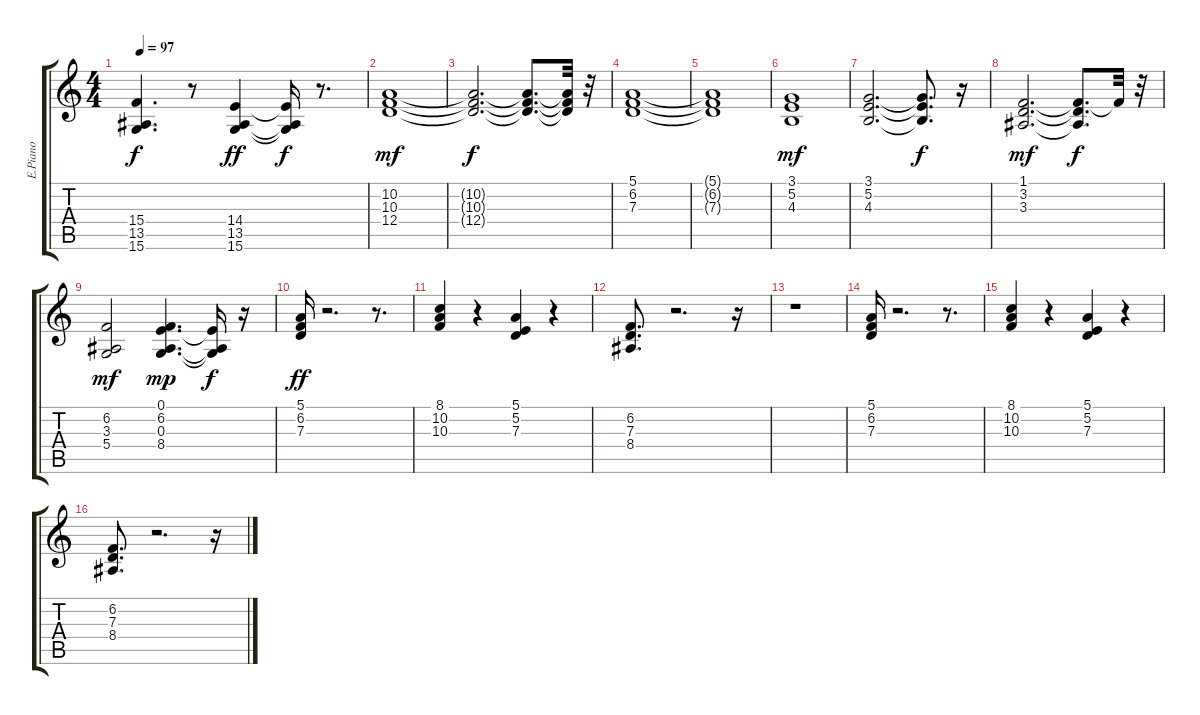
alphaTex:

\track ("E.Piano" "E.Piano") {instrument electricgrandpiano}
\staff {score tabs}
\tuning (E4 B3 G3 D3 A2 E2) {hide}
\ts (4 4)
\tempo 97
\clef g2
\ks c
(15.4 13.5 15.6).4{d dy f} r.8 (14.4 13.5 15.6).4{dy ff} (14.4{t} 13.5{t} 15.6{t}).16{dy f} r.8{d} |
(10.2 10.3 12.4).1{dy mf} |
(10.2{t} 10.3{t} 12.4{t}).2{d dy f} (10.2{t} 10.3{t} 12.4{t}).8{d} (10.2{t} 10.3{t} 12.4{t}).32 r.32 |
(5.1 6.2 7.3).1 |
(5.1{t} 6.2{t} 7.3{t}).1 |
(3.1 5.2 4.3).1{dy mf} |
(3.1 5.2 4.3).2{d} (3.1{t} 5.2{t} 4.3{t}).8{d dy f} r.16 |
(1.1 3.2 3.3).2{d dy mf} (1.1{t} 3.2{t} 3.3{t}).8{d dy f} 1.1{t}.32 r.32 |
(6.2 3.3 5.4).2{dy mf} (0.1 6.2 0.3 8.4).4{d dy mp} (0.1{t} 0.3{t} 8.4{t}).16{dy f} r.16 |
(5.1 6.2 7.3).16{dy ff} r.2{d} r.8{d} |
(8.1 10.2 10.3).4 r.4 (5.1 5.2 7.3).4 r.4 |
(6.2 7.3 8.4).8{d} r.2{d} r.16 |
r.1 |
(5.1 6.2 7.3).16 r.2{d} r.8{d} |
(8.1 10.2 10.3).4 r.4 (5.1 5.2 7.3).4 r.4 |
(6.2 7.3 8.4).8{d} r.2{d} r.16
